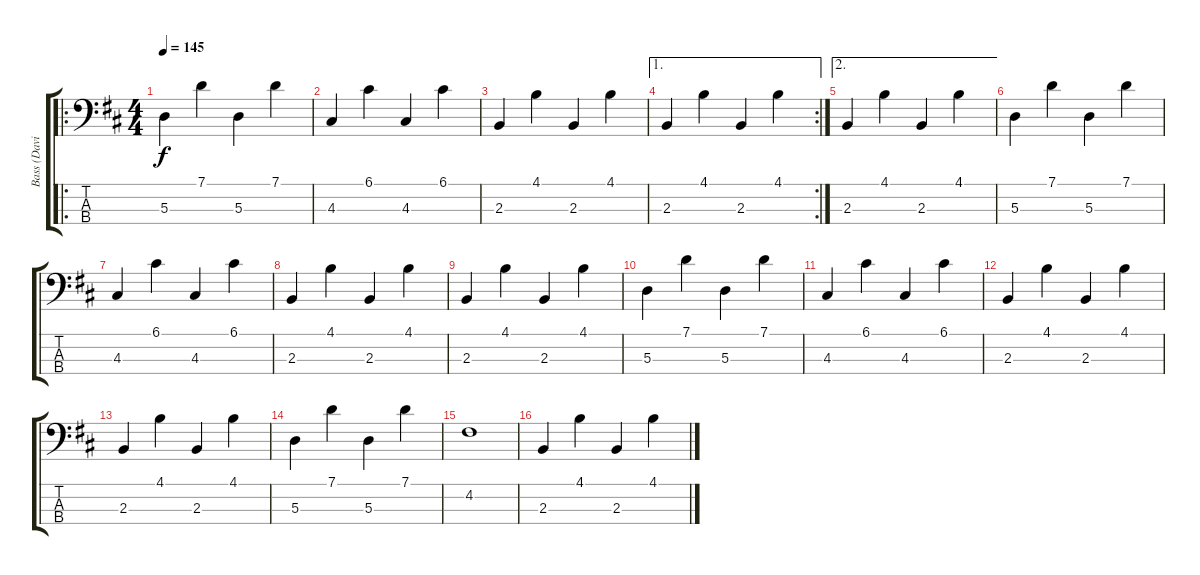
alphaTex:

\track ("Bass (David Jay)" "Bass (Davi") {instrument electricbassfinger}
\staff {score tabs}
\tuning (G2 D2 A1 E1) {hide}
\ro
\ts (4 4)
\tempo 145
\clef f4
\ks d
5.3.4{dy f} 7.1.4 5.3.4 7.1.4 |
4.3.4 6.1.4 4.3.4 6.1.4 |
2.3.4 4.1.4 2.3.4 4.1.4 |
\ae 1
\rc 2
2.3.4 4.1.4 2.3.4 4.1.4 |
\ae 2
2.3.4 4.1.4 2.3.4 4.1.4 |
5.3.4 7.1.4 5.3.4 7.1.4 |
4.3.4 6.1.4 4.3.4 6.1.4 |
2.3.4 4.1.4 2.3.4 4.1.4 |
2.3.4 4.1.4 2.3.4 4.1.4 |
5.3.4 7.1.4 5.3.4 7.1.4 |
4.3.4 6.1.4 4.3.4 6.1.4 |
2.3.4 4.1.4 2.3.4 4.1.4 |
2.3.4 4.1.4 2.3.4 4.1.4 |
5.3.4 7.1.4 5.3.4 7.1.4 |
4.2.1 |
2.3.4 4.1.4 2.3.4 4.1.4
